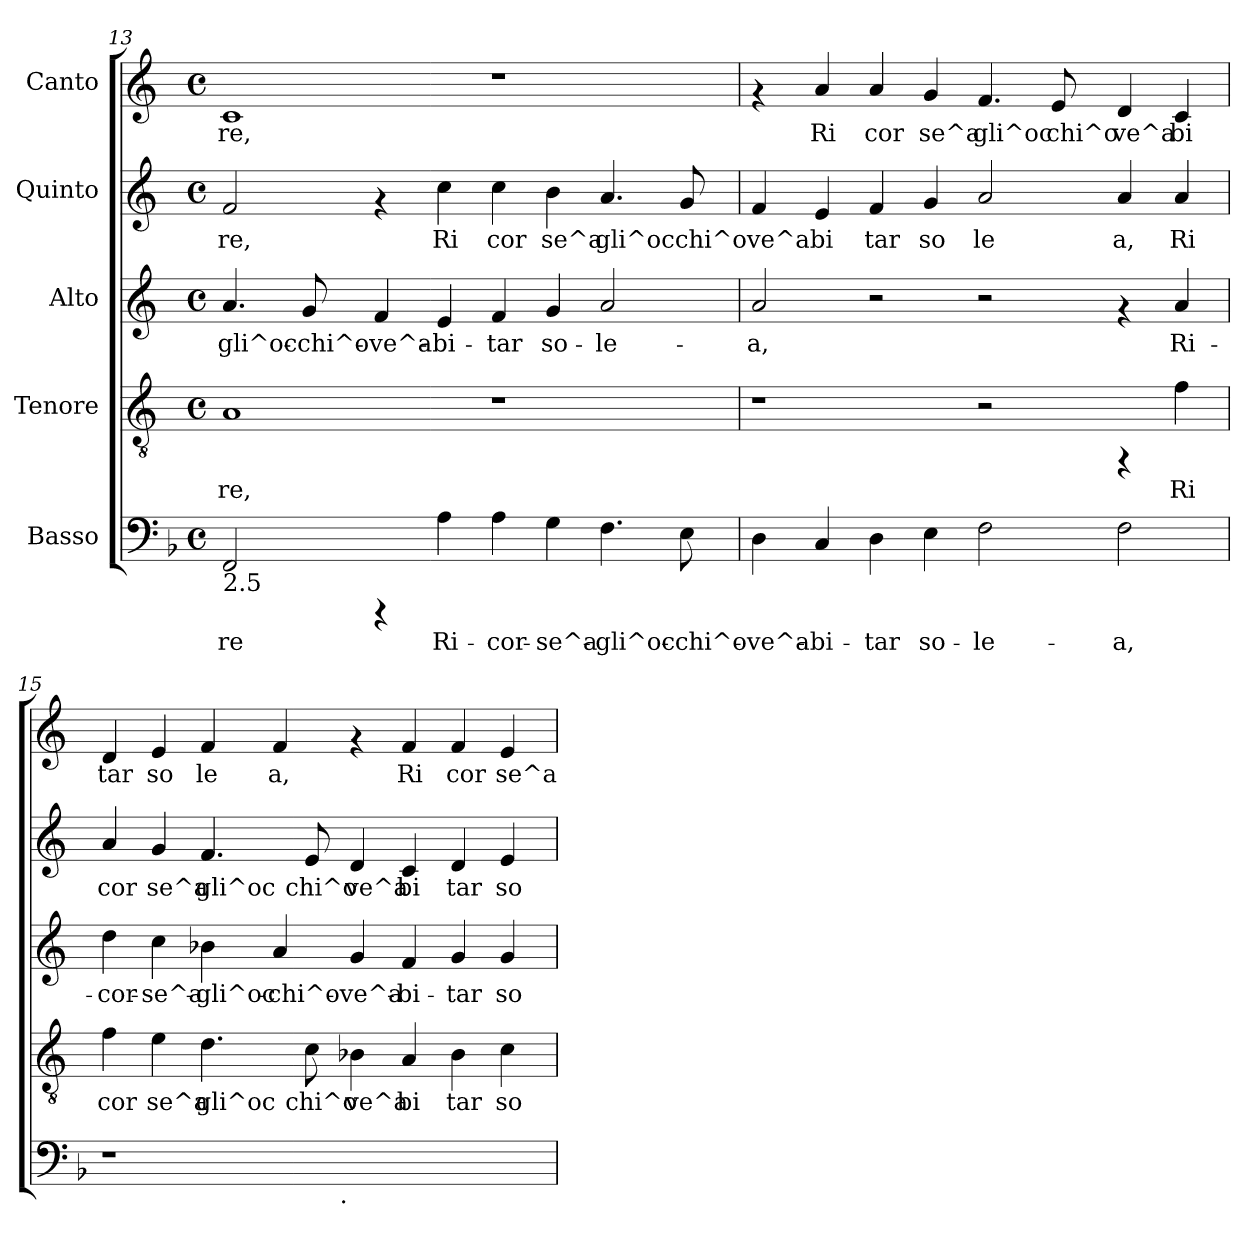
**kern	**text	**kern	**text	**kern	**text	**kern	**text	**kern	**text
*part5	*part5	*part4	*part4	*part3	*part3	*part2	*part2	*part1	*part1
*staff5	*staff5	*staff4	*staff4	*staff3	*staff3	*staff2	*staff2	*staff1	*staff1
*I"Basso	*	*I"Tenore	*	*I"Alto	*	*I"Quinto	*	*I"Canto	*
!!LO:PB:g=z
*clefF4	*	*clefGv2	*	*clefG2	*	*clefG2	*	*clefG2	*
*	*	*ITrd-3c-5	*	*ITrd-3c-5	*	*ITrd-3c-5	*	*ITrd-3c-5	*
*k[b-]	*	*k[b-]	*	*k[b-]	*	*k[b-]	*	*k[b-]	*
*F:	*	*F:	*	*F:	*	*F:	*	*F:	*
*M4/4	*	*M4/4	*	*M4/4	*	*M4/4	*	*M4/4	*
*met(c)	*	*met(c)	*	*met(c)	*	*met(c)	*	*met(c)	*
=13	=13	=13	=13	=13	=13	=13	=13	=13	=13
!LO:TX:b:t=2.5	!	!	!	!	!	!	!	!	!
!	!LO:LY:b:cj	!	!LO:LY:b:cj	!	!LO:LY:b:cj	!	!LO:LY:b:cj	!	!LO:LY:b:cj
2FF/	re	1d	re,	4.dd/	-gli^oc-	2b-/	re,	1f	re,
!	!	!	!	!	!LO:LY:b:cj	!	!	!	!
.	.	.	.	8cc/	-chi^o-	.	.	.	.
!	!	!	!	!	!LO:LY:b:cj	!	!	!	!
4rCCC	.	.	.	4b-/	-ve^a-	4rf	.	.	.
!	!LO:LY:b:cj	!	!	!	!LO:LY:b:cj	!	!LO:LY:b:cj	!	!
4A\	Ri-	.	.	4a/	-bi-	4ff\	Ri	.	.
!	!LO:LY:b:cj	!	!	!	!LO:LY:b:cj	!	!LO:LY:b:cj	!	!
4A\	-cor-	1r	.	4b-/	-tar	4ff\	cor	1r	.
!	!LO:LY:b:cj	!	!	!	!LO:LY:b:cj	!	!LO:LY:b:cj	!	!
4G\	-se^a-	.	.	4cc/	so-	4ee\	se^a	.	.
!	!LO:LY:b:cj	!	!	!	!LO:LY:b:cj	!	!LO:LY:b:cj	!	!
4.F\	-gli^oc-	.	.	2dd/	-le-	4.dd/	gli^oc	.	.
!	!LO:LY:b:cj	!	!	!	!	!	!LO:LY:b:cj	!	!
8E\	-chi^o-	.	.	.	.	8cc/	chi^o	.	.
=14	=14	=14	=14	=14	=14	=14	=14	=14	=14
!	!LO:LY:b:cj	!	!	!	!LO:LY:b:cj	!	!LO:LY:b:cj	!	!
4D\	-ve^a-	1r	.	2dd/	-a,	4b-/	ve^a	4rf	.
!	!LO:LY:b:cj	!	!	!	!	!	!LO:LY:b:cj	!	!LO:LY:b:cj
4C/	-bi-	.	.	.	.	4a/	bi	4dd/	Ri
!	!LO:LY:b:cj	!	!	!	!	!	!LO:LY:b:cj	!	!LO:LY:b:cj
4D\	-tar	.	.	2r	.	4b-/	tar	4dd/	cor
!	!LO:LY:b:cj	!	!	!	!	!	!LO:LY:b:cj	!	!LO:LY:b:cj
4E\	so-	.	.	.	.	4cc/	so	4cc/	se^a
!	!LO:LY:b:cj	!	!	!	!	!	!LO:LY:b:cj	!	!LO:LY:b:cj
2F\	-le-	2r	.	2r	.	2dd/	le	4.b-/	gli^oc
!	!	!	!	!	!	!	!	!	!LO:LY:b:cj
.	.	.	.	.	.	.	.	8a/	chi^o
!	!LO:LY:b:cj	!	!	!	!	!	!LO:LY:b:cj	!	!LO:LY:b:cj
2F\	-a,	4rFF	.	4rf	.	4dd/	a,	4g/	ve^a
!	!	!	!LO:LY:b:cj	!	!LO:LY:b:cj	!	!LO:LY:b:cj	!	!LO:LY:b:cj
.	.	4b-\	Ri	4dd/	Ri-	4dd/	Ri	4f/	bi
=15	=15	=15	=15	=15	=15	=15	=15	=15	=15
!	!	!	!LO:LY:b:cj	!	!LO:LY:b:cj	!	!LO:LY:b:cj	!	!LO:LY:b:cj
*^	*	*	*	*	*	*	*	*	*
1r	2ryy	.	4b-\	cor	4gg\	-cor-	4dd/	cor	4g/	tar
!	!	!	!	!LO:LY:b:cj	!	!LO:LY:b:cj	!	!LO:LY:b:cj	!	!LO:LY:b:cj
.	.	.	4a\	se^a	4ff\	-se^a-	4cc/	se^a	4a/	so
!	!	!	!	!LO:LY:b:cj	!	!LO:LY:b:cj	!	!LO:LY:b:cj	!	!LO:LY:b:cj
.	4ryy	.	4.g\	gli^oc	4ee-X\	-gli^oc-	4.b-/	gli^oc	4b-/	le
!	!	!	!	!	!	!LO:LY:b:cj	!	!	!	!LO:LY:b:cj
.	8...ryy	.	.	.	4dd/	-chi^o-	.	.	4b-/	a,
!	!	!	!	!LO:LY:b:cj	!	!	!	!LO:LY:b:cj	!	!
.	.	.	8f\	chi^o	.	.	8a/	chi^o	.	.
!	!LO:TX:b:t=.	!	!	!	!	!	!	!	!	!
.	1ryy	.	.	.	.	.	.	.	.	.
!	!	!	!	!LO:LY:b:cj	!	!LO:LY:b:cj	!	!LO:LY:b:cj	!	!
1ryy	.	.	4e-X\	ve^a	4cc/	-ve^a-	4g/	ve^a	4rf	.
!	!	!	!	!LO:LY:b:cj	!	!LO:LY:b:cj	!	!LO:LY:b:cj	!	!LO:LY:b:cj
.	.	.	4d/	bi	4b-/	-bi-	4f/	bi	4b-/	Ri
!	!	!	!	!LO:LY:b:cj	!	!LO:LY:b:cj	!	!LO:LY:b:cj	!	!LO:LY:b:cj
.	.	.	4e-\	tar	4cc/	-tar	4g/	tar	4b-/	cor
!	!	!	!	!LO:LY:b:cj	!	!LO:LY:b:cj	!	!LO:LY:b:cj	!	!LO:LY:b:cj
.	.	.	4f\	so	4cc/	so-	4a/	so	4a/	se^a
.	64ryy	.	.	.	.	.	.	.	.	.
*v	*v	*	*	*	*	*	*	*	*	*
=	=	=	=	=	=	=	=	=	=
*-	*-	*-	*-	*-	*-	*-	*-	*-	*-
